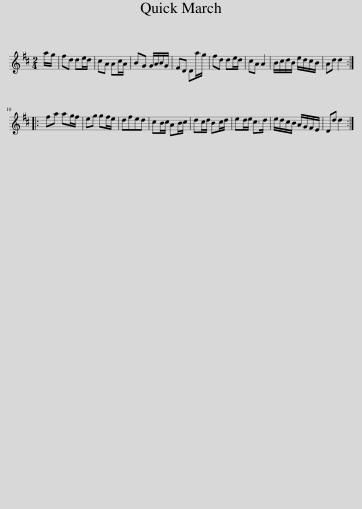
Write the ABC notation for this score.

X:1
L:1/8
M:2/4
I:linebreak $
K:D
V:1 treble
V:1
 a/g/ | fd de/d/ | cA Ac/A/ | BG G/A/B/G/ | FD Da/g/ | %5
 fd de/d/ | cA A2 | B/c/d/B/ e/d/c/B/ | Ad d2 ::$ fa ag/f/ | %10
 eg gf/e/ | dfed | cB/c/ AB/c/ | dc/d/ Bc/d/ | ed/e/ c>d | %15
 e/d/c/B/ A/G/F/E/ | Dd d2 :| %17
